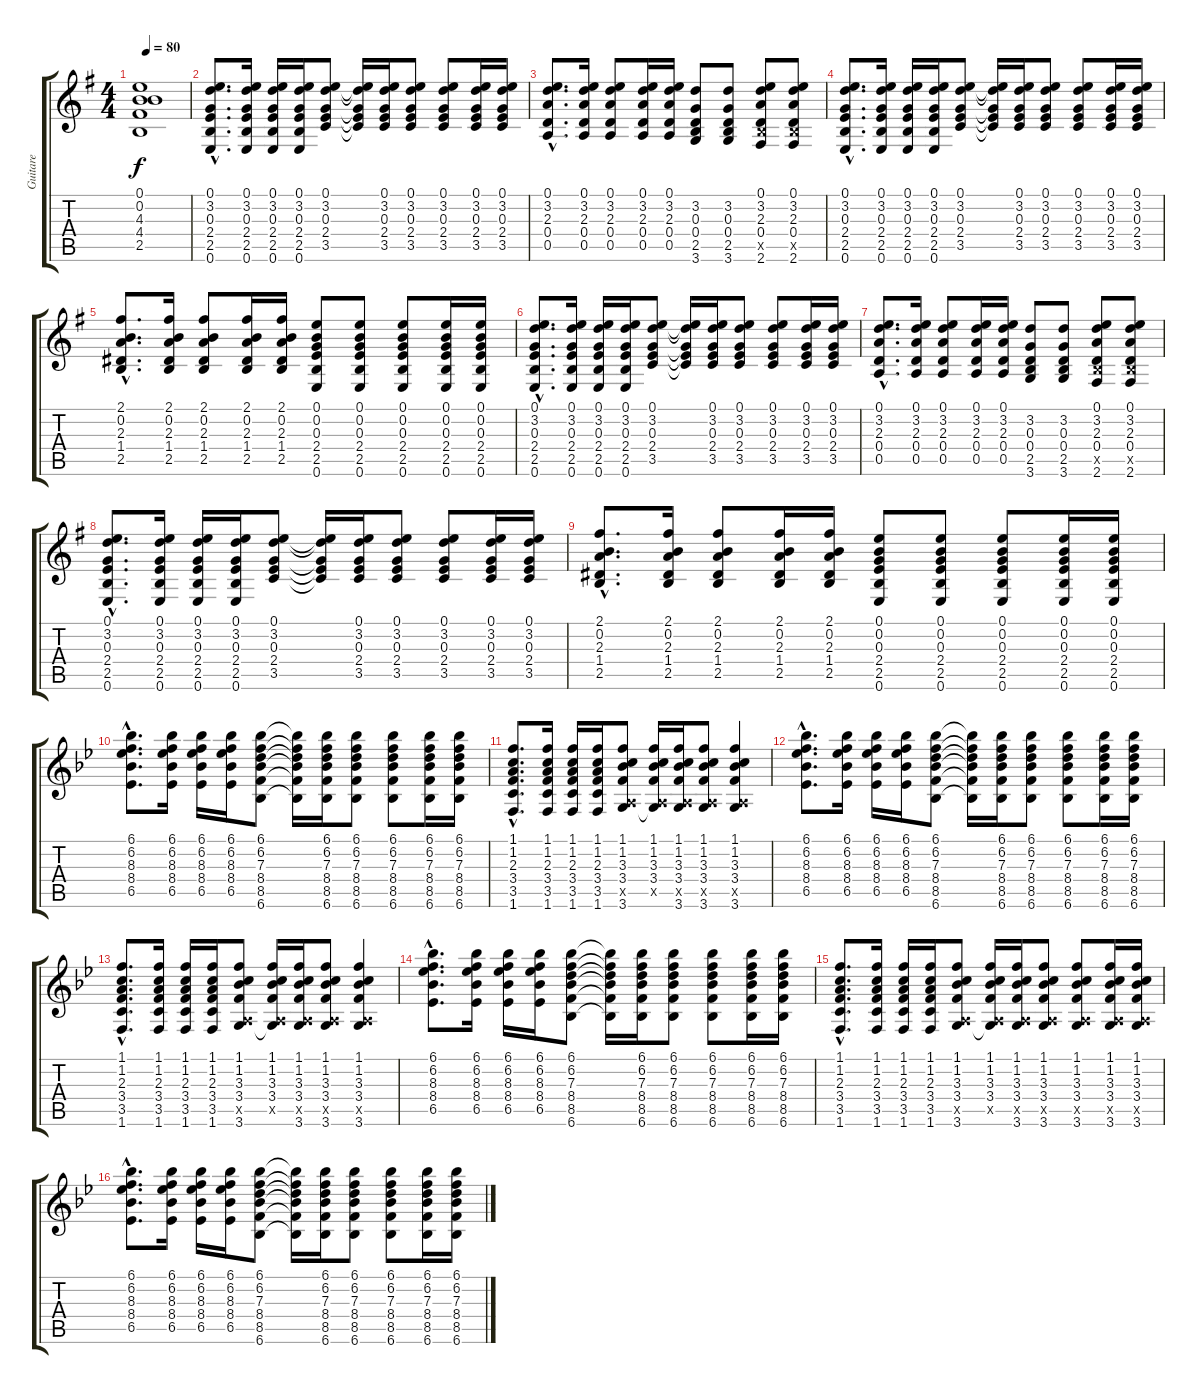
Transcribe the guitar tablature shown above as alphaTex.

\track ("Guitare" "Guitare") {instrument acousticguitarsteel}
\staff {score tabs}
\tuning (E4 B3 G3 D3 A2 E2) {hide}
\ts (4 4)
\tempo 80
\clef g2
\ks g
(0.1 0.2 4.3 4.4 2.5).1{dy f} |
(0.1{hac} 3.2{hac} 0.3{hac} 2.4{hac} 2.5{hac} 0.6{hac}).8{d} (0.1 3.2 0.3 2.4 2.5 0.6).16 (0.1 3.2 0.3 2.4 2.5 0.6).16 (0.1 3.2 0.3 2.4 2.5 0.6).16 (0.1 3.2 0.3 2.4 3.5).8 (0.1{t} 3.2{t} 0.3{t} 2.4{t} 3.5{t}).16 (0.1 3.2 0.3 2.4 3.5).16 (0.1 3.2 0.3 2.4 3.5).8 (0.1 3.2 0.3 2.4 3.5).8 (0.1 3.2 0.3 2.4 3.5).16 (0.1 3.2 0.3 2.4 3.5).16 |
(0.1{hac} 3.2{hac} 2.3{hac} 0.4{hac} 0.5{hac}).8{d} (0.1 3.2 2.3 0.4 0.5).16 (0.1 3.2 2.3 0.4 0.5).8 (0.1 3.2 2.3 0.4 0.5).16 (0.1 3.2 2.3 0.4 0.5).16 (3.2 0.3 0.4 2.5 3.6).8 (3.2 0.3 0.4 2.5 3.6).8 (0.1 3.2 2.3 0.4 2.5{x} 2.6).8 (0.1 3.2 2.3 0.4 2.5{x} 2.6).8 |
(0.1{hac} 3.2{hac} 0.3{hac} 2.4{hac} 2.5{hac} 0.6{hac}).8{d} (0.1 3.2 0.3 2.4 2.5 0.6).16 (0.1 3.2 0.3 2.4 2.5 0.6).16 (0.1 3.2 0.3 2.4 2.5 0.6).16 (0.1 3.2 0.3 2.4 3.5).8 (0.1{t} 3.2{t} 0.3{t} 2.4{t} 3.5{t}).16 (0.1 3.2 0.3 2.4 3.5).16 (0.1 3.2 0.3 2.4 3.5).8 (0.1 3.2 0.3 2.4 3.5).8 (0.1 3.2 0.3 2.4 3.5).16 (0.1 3.2 0.3 2.4 3.5).16 |
(2.1{hac} 0.2{hac} 2.3{hac} 1.4{hac} 2.5{hac}).8{d} (2.1 0.2 2.3 1.4 2.5).16 (2.1 0.2 2.3 1.4 2.5).8 (2.1 0.2 2.3 1.4 2.5).16 (2.1 0.2 2.3 1.4 2.5).16 (0.1 0.2 0.3 2.4 2.5 0.6).8 (0.1 0.2 0.3 2.4 2.5 0.6).8 (0.1 0.2 0.3 2.4 2.5 0.6).8 (0.1 0.2 0.3 2.4 2.5 0.6).16 (0.1 0.2 0.3 2.4 2.5 0.6).16 |
(0.1{hac} 3.2{hac} 0.3{hac} 2.4{hac} 2.5{hac} 0.6{hac}).8{d} (0.1 3.2 0.3 2.4 2.5 0.6).16 (0.1 3.2 0.3 2.4 2.5 0.6).16 (0.1 3.2 0.3 2.4 2.5 0.6).16 (0.1 3.2 0.3 2.4 3.5).8 (0.1{t} 3.2{t} 0.3{t} 2.4{t} 3.5{t}).16 (0.1 3.2 0.3 2.4 3.5).16 (0.1 3.2 0.3 2.4 3.5).8 (0.1 3.2 0.3 2.4 3.5).8 (0.1 3.2 0.3 2.4 3.5).16 (0.1 3.2 0.3 2.4 3.5).16 |
(0.1{hac} 3.2{hac} 2.3{hac} 0.4{hac} 0.5{hac}).8{d} (0.1 3.2 2.3 0.4 0.5).16 (0.1 3.2 2.3 0.4 0.5).8 (0.1 3.2 2.3 0.4 0.5).16 (0.1 3.2 2.3 0.4 0.5).16 (3.2 0.3 0.4 2.5 3.6).8 (3.2 0.3 0.4 2.5 3.6).8 (0.1 3.2 2.3 0.4 2.5{x} 2.6).8 (0.1 3.2 2.3 0.4 2.5{x} 2.6).8 |
(0.1{hac} 3.2{hac} 0.3{hac} 2.4{hac} 2.5{hac} 0.6{hac}).8{d} (0.1 3.2 0.3 2.4 2.5 0.6).16 (0.1 3.2 0.3 2.4 2.5 0.6).16 (0.1 3.2 0.3 2.4 2.5 0.6).16 (0.1 3.2 0.3 2.4 3.5).8 (0.1{t} 3.2{t} 0.3{t} 2.4{t} 3.5{t}).16 (0.1 3.2 0.3 2.4 3.5).16 (0.1 3.2 0.3 2.4 3.5).8 (0.1 3.2 0.3 2.4 3.5).8 (0.1 3.2 0.3 2.4 3.5).16 (0.1 3.2 0.3 2.4 3.5).16 |
(2.1{hac} 0.2{hac} 2.3{hac} 1.4{hac} 2.5{hac}).8{d} (2.1 0.2 2.3 1.4 2.5).16 (2.1 0.2 2.3 1.4 2.5).8 (2.1 0.2 2.3 1.4 2.5).16 (2.1 0.2 2.3 1.4 2.5).16 (0.1 0.2 0.3 2.4 2.5 0.6).8 (0.1 0.2 0.3 2.4 2.5 0.6).8 (0.1 0.2 0.3 2.4 2.5 0.6).8 (0.1 0.2 0.3 2.4 2.5 0.6).16 (0.1 0.2 0.3 2.4 2.5 0.6).16 |
\ks bb
(6.1{hac} 6.2{hac} 8.3{hac} 8.4{hac} 6.5{hac}).8{d} (6.1 6.2 8.3 8.4 6.5).16 (6.1 6.2 8.3 8.4 6.5).16 (6.1 6.2 8.3 8.4 6.5).16 (6.1 6.2 7.3 8.4 8.5 6.6).8 (6.1{t} 6.2{t} 7.3{t} 8.4{t} 8.5{t} 6.6{t}).16 (6.1 6.2 7.3 8.4 8.5 6.6).16 (6.1 6.2 7.3 8.4 8.5 6.6).8 (6.1 6.2 7.3 8.4 8.5 6.6).8 (6.1 6.2 7.3 8.4 8.5 6.6).16 (6.1 6.2 7.3 8.4 8.5 6.6).16 |
(1.1{hac} 1.2{hac} 2.3{hac} 3.4{hac} 3.5{hac} 1.6{hac}).8{d} (1.1 1.2 2.3 3.4 3.5 1.6).16 (1.1 1.2 2.3 3.4 3.5 1.6).16 (1.1 1.2 2.3 3.4 3.5 1.6).16 (1.1 1.2 3.3 3.4 0.5{x} 3.6).8 (1.1 1.2 3.3 3.4 0.5{x} 3.6{t}).16 (1.1 1.2 3.3 3.4 0.5{x} 3.6).16 (1.1 1.2 3.3 3.4 0.5{x} 3.6).8 (1.1 1.2 3.3 3.4 0.5{x} 3.6).4 |
(6.1{hac} 6.2{hac} 8.3{hac} 8.4{hac} 6.5{hac}).8{d} (6.1 6.2 8.3 8.4 6.5).16 (6.1 6.2 8.3 8.4 6.5).16 (6.1 6.2 8.3 8.4 6.5).16 (6.1 6.2 7.3 8.4 8.5 6.6).8 (6.1{t} 6.2{t} 7.3{t} 8.4{t} 8.5{t} 6.6{t}).16 (6.1 6.2 7.3 8.4 8.5 6.6).16 (6.1 6.2 7.3 8.4 8.5 6.6).8 (6.1 6.2 7.3 8.4 8.5 6.6).8 (6.1 6.2 7.3 8.4 8.5 6.6).16 (6.1 6.2 7.3 8.4 8.5 6.6).16 |
(1.1{hac} 1.2{hac} 2.3{hac} 3.4{hac} 3.5{hac} 1.6{hac}).8{d} (1.1 1.2 2.3 3.4 3.5 1.6).16 (1.1 1.2 2.3 3.4 3.5 1.6).16 (1.1 1.2 2.3 3.4 3.5 1.6).16 (1.1 1.2 3.3 3.4 0.5{x} 3.6).8 (1.1 1.2 3.3 3.4 0.5{x} 3.6{t}).16 (1.1 1.2 3.3 3.4 0.5{x} 3.6).16 (1.1 1.2 3.3 3.4 0.5{x} 3.6).8 (1.1 1.2 3.3 3.4 0.5{x} 3.6).4 |
(6.1{hac} 6.2{hac} 8.3{hac} 8.4{hac} 6.5{hac}).8{d} (6.1 6.2 8.3 8.4 6.5).16 (6.1 6.2 8.3 8.4 6.5).16 (6.1 6.2 8.3 8.4 6.5).16 (6.1 6.2 7.3 8.4 8.5 6.6).8 (6.1{t} 6.2{t} 7.3{t} 8.4{t} 8.5{t} 6.6{t}).16 (6.1 6.2 7.3 8.4 8.5 6.6).16 (6.1 6.2 7.3 8.4 8.5 6.6).8 (6.1 6.2 7.3 8.4 8.5 6.6).8 (6.1 6.2 7.3 8.4 8.5 6.6).16 (6.1 6.2 7.3 8.4 8.5 6.6).16 |
(1.1{hac} 1.2{hac} 2.3{hac} 3.4{hac} 3.5{hac} 1.6{hac}).8{d} (1.1 1.2 2.3 3.4 3.5 1.6).16 (1.1 1.2 2.3 3.4 3.5 1.6).16 (1.1 1.2 2.3 3.4 3.5 1.6).16 (1.1 1.2 3.3 3.4 0.5{x} 3.6).8 (1.1 1.2 3.3 3.4 0.5{x} 3.6{t}).16 (1.1 1.2 3.3 3.4 0.5{x} 3.6).16 (1.1 1.2 3.3 3.4 0.5{x} 3.6).8 (1.1 1.2 3.3 3.4 0.5{x} 3.6).8 (1.1 1.2 3.3 3.4 0.5{x} 3.6).16 (1.1 1.2 3.3 3.4 0.5{x} 3.6).16 |
(6.1{hac} 6.2{hac} 8.3{hac} 8.4{hac} 6.5{hac}).8{d} (6.1 6.2 8.3 8.4 6.5).16 (6.1 6.2 8.3 8.4 6.5).16 (6.1 6.2 8.3 8.4 6.5).16 (6.1 6.2 7.3 8.4 8.5 6.6).8 (6.1{t} 6.2{t} 7.3{t} 8.4{t} 8.5{t} 6.6{t}).16 (6.1 6.2 7.3 8.4 8.5 6.6).16 (6.1 6.2 7.3 8.4 8.5 6.6).8 (6.1 6.2 7.3 8.4 8.5 6.6).8 (6.1 6.2 7.3 8.4 8.5 6.6).16 (6.1 6.2 7.3 8.4 8.5 6.6).16
